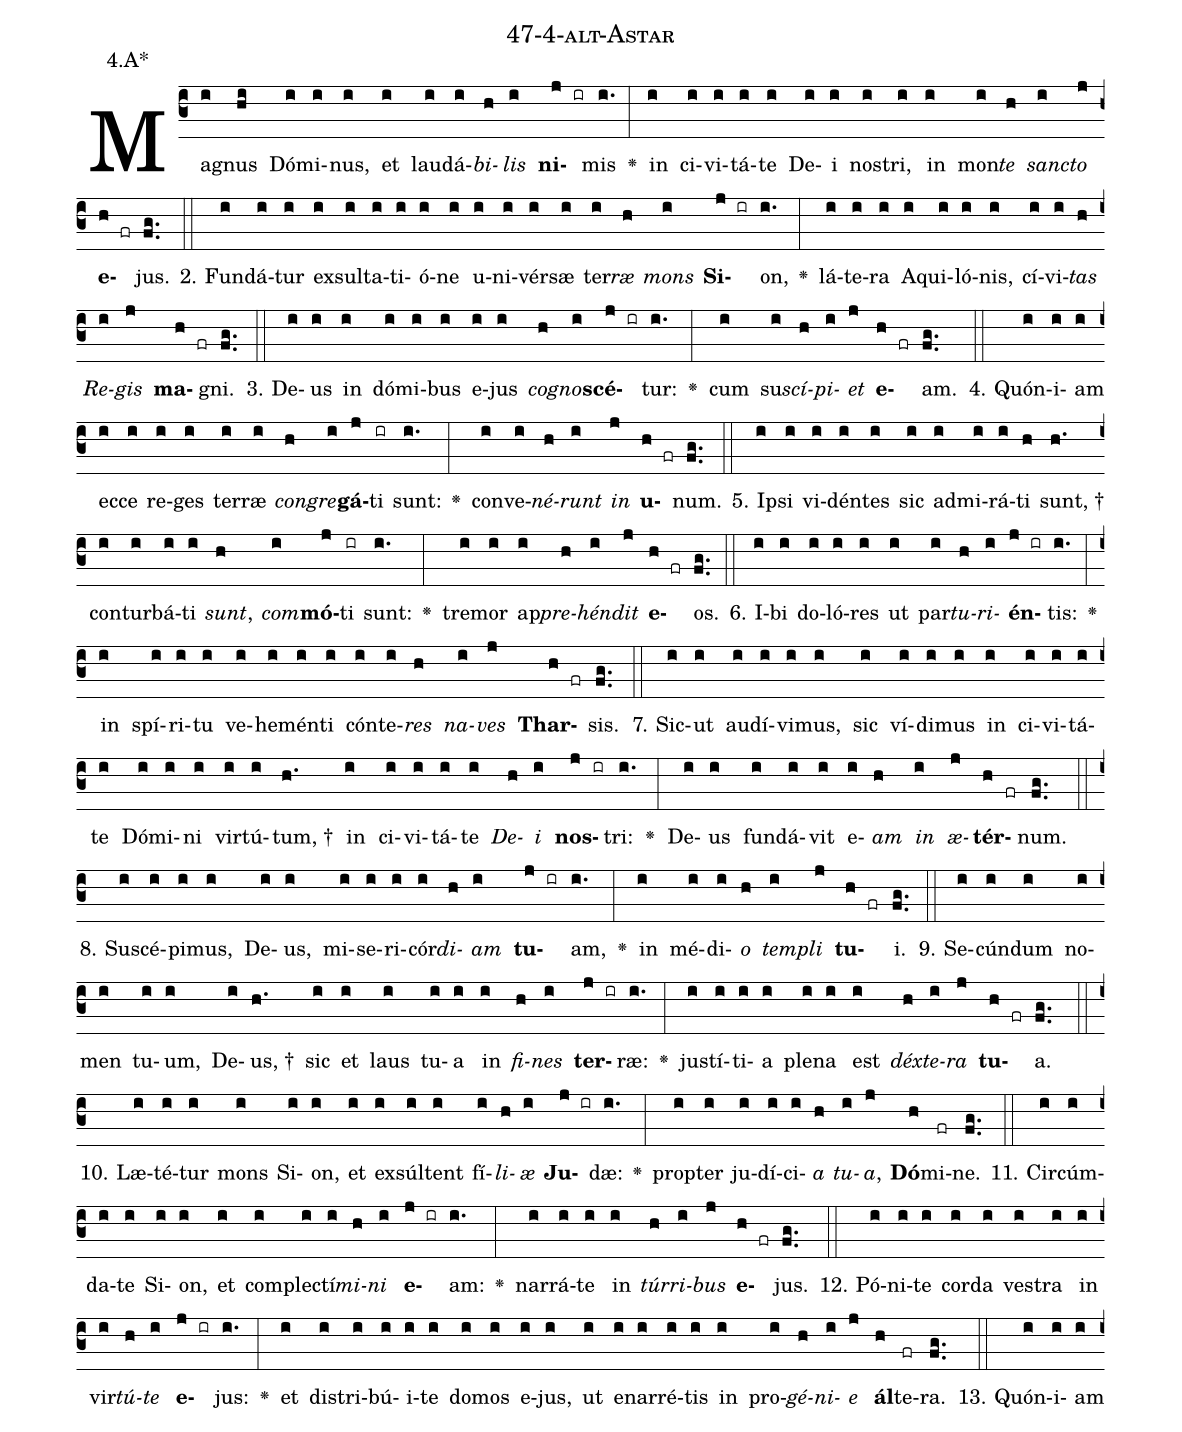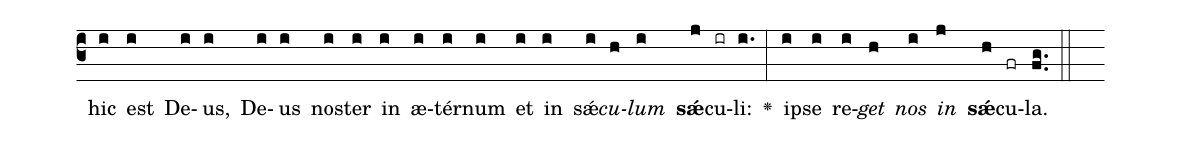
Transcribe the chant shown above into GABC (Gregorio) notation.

name: 47-4-alt-Astar;
annotation: 4.A*;
%%
(c3)Ma(i)gnus(hi) Dó(i)mi(i)nus,(i) et(i) lau(i)dá(i)<i>bi</i>(h)<i>lis</i>(i) <b>ni</b>(j ir)mis(i.) <v>\greheightstar</v>(:) in(i) ci(i)vi(i)tá(i)te(i) De(i)i(i) nos(i)tri,(i) in(i) mon(i)<i>te</i>(h) <i>sanc</i>(i)<i>to</i>(j) <b>e</b>(h fr)jus.(fg..) (::)
2. Fun(i)dá(i)tur(i) ex(i)sul(i)ta(i)ti(i)ó(i)ne(i) u(i)ni(i)vér(i)sæ(i) ter(i)<i>ræ</i>(h) <i>mons</i>(i) <b>Si</b>(j ir)on,(i.) <v>\greheightstar</v>(:) lá(i)te(i)ra(i) A(i)qui(i)ló(i)nis,(i) cí(i)vi(i)<i>tas</i>(h) <i>Re</i>(i)<i>gis</i>(j) <b>ma</b>(h fr)gni.(fg..) (::)
3. De(i)us(i) in(i) dó(i)mi(i)bus(i) e(i)jus(i) <i>co</i>(h)<i>gno</i>(i)<b>scé</b>(j ir)tur:(i.) <v>\greheightstar</v>(:) cum(i) su(i)<i>scí</i>(h)<i>pi</i>(i)<i>et</i>(j) <b>e</b>(h fr)am.(fg..) (::)
4. Quón(i)i(i)am(i) ec(i)ce(i) re(i)ges(i) ter(i)ræ(i) <i>con</i>(h)<i>gre</i>(i)<b>gá</b>(j)ti(ir) sunt:(i.) <v>\greheightstar</v>(:) con(i)ve(i)<i>né</i>(h)<i>runt</i>(i) <i>in</i>(j) <b>u</b>(h fr)num.(fg..) (::)
5. Ip(i)si(i) vi(i)dén(i)tes(i) sic(i) ad(i)mi(i)rá(i)ti(h) sunt, †(h.) con(i)tur(i)bá(i)ti(i) <i>sunt</i>,(h) <i>com</i>(i)<b>mó</b>(j)ti(ir) sunt:(i.) <v>\greheightstar</v>(:) tre(i)mor(i) ap(i)<i>pre</i>(h)<i>hén</i>(i)<i>dit</i>(j) <b>e</b>(h fr)os.(fg..) (::)
6. I(i)bi(i) do(i)ló(i)res(i) ut(i) par(i)<i>tu</i>(h)<i>ri</i>(i)<b>én</b>(j ir)tis:(i.) <v>\greheightstar</v>(:) in(i) spí(i)ri(i)tu(i) ve(i)he(i)mén(i)ti(i) cón(i)te(i)<i>res</i>(h) <i>na</i>(i)<i>ves</i>(j) <b>Thar</b>(h fr)sis.(fg..) (::)
7. Sic(i)ut(i) au(i)dí(i)vi(i)mus,(i) sic(i) ví(i)di(i)mus(i) in(i) ci(i)vi(i)tá(i)te(i) Dó(i)mi(i)ni(i) vir(i)tú(i)tum, †(h.) in(i) ci(i)vi(i)tá(i)te(i) <i>De</i>(h)<i>i</i>(i) <b>nos</b>(j ir)tri:(i.) <v>\greheightstar</v>(:) De(i)us(i) fun(i)dá(i)vit(i) e(i)<i>am</i>(h) <i>in</i>(i) <i>æ</i>(j)<b>tér</b>(h fr)num.(fg..) (::)
8. Su(i)scé(i)pi(i)mus,(i) De(i)us,(i) mi(i)se(i)ri(i)cór(i)<i>di</i>(h)<i>am</i>(i) <b>tu</b>(j ir)am,(i.) <v>\greheightstar</v>(:) in(i) mé(i)di(i)<i>o</i>(h) <i>tem</i>(i)<i>pli</i>(j) <b>tu</b>(h fr)i.(fg..) (::)
9. Se(i)cún(i)dum(i) no(i)men(i) tu(i)um,(i) De(i)us, †(h.) sic(i) et(i) laus(i) tu(i)a(i) in(i) <i>fi</i>(h)<i>nes</i>(i) <b>ter</b>(j ir)ræ:(i.) <v>\greheightstar</v>(:) jus(i)tí(i)ti(i)a(i) ple(i)na(i) est(i) <i>déx</i>(h)<i>te</i>(i)<i>ra</i>(j) <b>tu</b>(h fr)a.(fg..) (::)
10. Læ(i)té(i)tur(i) mons(i) Si(i)on,(i) et(i) ex(i)súl(i)tent(i) fí(i)<i>li</i>(h)<i>æ</i>(i) <b>Ju</b>(j ir)dæ:(i.) <v>\greheightstar</v>(:) prop(i)ter(i) ju(i)dí(i)ci(i)<i>a</i>(h) <i>tu</i>(i)<i>a</i>,(j) <b>Dó</b>(h)mi(fr)ne.(fg..) (::)
11. Cir(i)cúm(i)da(i)te(i) Si(i)on,(i) et(i) com(i)plec(i)tí(i)<i>mi</i>(h)<i>ni</i>(i) <b>e</b>(j ir)am:(i.) <v>\greheightstar</v>(:) nar(i)rá(i)te(i) in(i) <i>túr</i>(h)<i>ri</i>(i)<i>bus</i>(j) <b>e</b>(h fr)jus.(fg..) (::)
12. Pó(i)ni(i)te(i) cor(i)da(i) ves(i)tra(i) in(i) vir(i)<i>tú</i>(h)<i>te</i>(i) <b>e</b>(j ir)jus:(i.) <v>\greheightstar</v>(:) et(i) dis(i)tri(i)bú(i)i(i)te(i) do(i)mos(i) e(i)jus,(i) ut(i) e(i)nar(i)ré(i)tis(i) in(i) pro(i)<i>gé</i>(h)<i>ni</i>(i)<i>e</i>(j) <b>ál</b>(h)te(fr)ra.(fg..) (::)
13. Quón(i)i(i)am(i) hic(i) est(i) De(i)us,(i) De(i)us(i) nos(i)ter(i) in(i) æ(i)tér(i)num(i) et(i) in(i) sǽ(i)<i>cu</i>(h)<i>lum</i>(i) <b>sǽ</b>(j)cu(ir)li:(i.) <v>\greheightstar</v>(:) ip(i)se(i) re(i)<i>get</i>(h) <i>nos</i>(i) <i>in</i>(j) <b>sǽ</b>(h)cu(fr)la.(fg..) (::)
